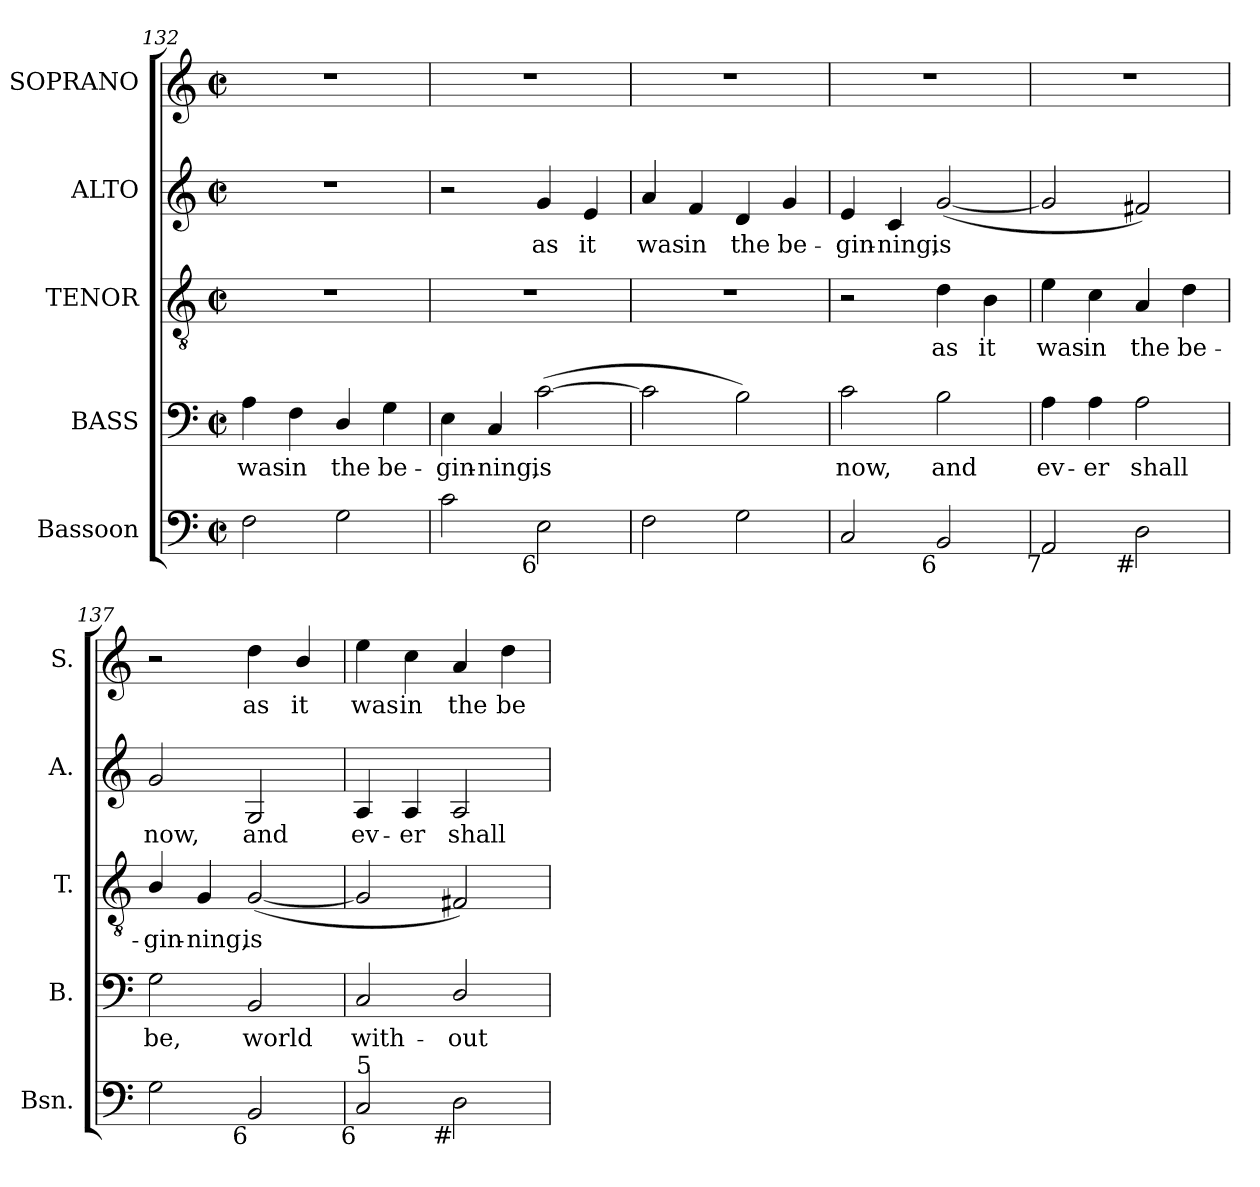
**kern	**kern	**text	**kern	**text	**kern	**text	**kern	**text
*part5	*part4	*part4	*part3	*part3	*part2	*part2	*part1	*part1
*staff5	*staff4	*staff4	*staff3	*staff3	*staff2	*staff2	*staff1	*staff1
*I"Bassoon	*I"BASS	*	*I"TENOR	*	*I"ALTO	*	*I"SOPRANO	*
*I'Bsn.	*I'B.	*	*I'T.	*	*I'A.	*	*I'S.	*
*clefF4	*clefF4	*	*clefGv2	*	*clefG2	*	*clefG2	*
*	*	*	*ITrd7c12	*	*	*	*	*
*k[]	*k[]	*	*k[]	*	*k[]	*	*k[]	*
*C:	*C:	*	*C:	*	*C:	*	*C:	*
*M2/2	*M2/2	*	*M2/2	*	*M2/2	*	*M2/2	*
*met(c|)	*met(c|)	*	*met(c|)	*	*met(c|)	*	*met(c|)	*
=132	=132	=132	=132	=132	=132	=132	=132	=132
!	!	!LO:LY:b:color=#000000	!	!	!	!	!	!
2Fi\	4Ai\	was	1r	.	1r	.	1r	.
!	!	!LO:LY:b:color=#000000	!	!	!	!	!	!
.	4Fi\	in	.	.	.	.	.	.
!	!	!LO:LY:b:color=#000000	!	!	!	!	!	!
2Gi\	4Di/	the	.	.	.	.	.	.
!	!	!LO:LY:b:color=#000000	!	!	!	!	!	!
.	4Gi\	be-	.	.	.	.	.	.
=133	=133	=133	=133	=133	=133	=133	=133	=133
!	!	!LO:LY:b:color=#000000	!	!	!	!	!	!
2ci\	4Ei\	-gin-	1r	.	2r	.	1r	.
!	!	!LO:LY:b:color=#000000	!	!	!	!	!	!
.	4Ci/	-ning,	.	.	.	.	.	.
!	!	!LO:LY:b:color=#000000	!	!	!	!	!	!
!LO:TX:b:rj:t=6	!	!	!	!	!	!	!	!
!	!	!	!	!	!	!LO:LY:b:color=#000000	!	!
2Ei\	([2ci\	is	.	.	4gi/	as	.	.
!	!	!	!	!	!	!LO:LY:b:color=#000000	!	!
.	.	.	.	.	4ei/	it	.	.
=134	=134	=134	=134	=134	=134	=134	=134	=134
!	!	!	!	!	!	!LO:LY:b:color=#000000	!	!
2Fi\	2ci\]	.	1r	.	4ai/	was	1r	.
!	!	!	!	!	!	!LO:LY:b:color=#000000	!	!
.	.	.	.	.	4fi/	in	.	.
!	!	!	!	!	!	!LO:LY:b:color=#000000	!	!
2Gi\	2Bi\)	.	.	.	4di/	the	.	.
!	!	!	!	!	!	!LO:LY:b:color=#000000	!	!
.	.	.	.	.	4gi/	be-	.	.
=135	=135	=135	=135	=135	=135	=135	=135	=135
!	!	!LO:LY:b:color=#000000	!	!	!	!	!	!
!	!	!	!	!	!	!LO:LY:b:color=#000000	!	!
2Ci/	2ci\	now,	2r	.	4ei/	-gin-	1r	.
!	!	!	!	!	!	!LO:LY:b:color=#000000	!	!
.	.	.	.	.	4ci/	-ning,	.	.
!	!	!LO:LY:b:color=#000000	!	!	!	!	!	!
!	!	!	!	!LO:LY:b:color=#000000	!	!	!	!
!LO:TX:b:rj:t=6	!	!	!	!	!	!	!	!
!	!	!	!	!	!	!LO:LY:b:color=#000000	!	!
2BBi/	2Bi\	and	4Di\	as	([2gi/	is	.	.
!	!	!	!	!LO:LY:b:color=#000000	!	!	!	!
.	.	.	4BBi\	it	.	.	.	.
!!LO:LB:g=z
=136	=136	=136	=136	=136	=136	=136	=136	=136
!	!	!LO:LY:b:color=#000000	!	!	!	!	!	!
!LO:TX:b:rj:t=7	!	!	!	!	!	!	!	!
!	!	!	!	!LO:LY:b:color=#000000	!	!	!	!
2AAi/	4Ai\	ev-	4Ei\	was	2gi/]	.	1r	.
!	!	!LO:LY:b:color=#000000	!	!	!	!	!	!
!	!	!	!	!LO:LY:b:color=#000000	!	!	!	!
.	4Ai\	-er	4Ci\	in	.	.	.	.
!	!	!LO:LY:b:color=#000000	!	!	!	!	!	!
!LO:TX:b:rj:t=#	!	!	!	!	!	!	!	!
!	!	!	!	!LO:LY:b:color=#000000	!	!	!	!
2Di\	2Ai\	shall	4AAi/	the	2f#Xi/)	.	.	.
!	!	!	!	!LO:LY:b:color=#000000	!	!	!	!
.	.	.	4Di\	be-	.	.	.	.
=137	=137	=137	=137	=137	=137	=137	=137	=137
!	!	!LO:LY:b:color=#000000	!	!	!	!	!	!
!	!	!	!	!LO:LY:b:color=#000000	!	!	!	!
!	!	!	!	!	!	!LO:LY:b:color=#000000	!	!
2Gi\	2Gi\	be,	4BBi/	-gin-	2gi/	now,	2r	.
!	!	!	!	!LO:LY:b:color=#000000	!	!	!	!
.	.	.	4GGi/	-ning,	.	.	.	.
!	!	!LO:LY:b:color=#000000	!	!	!	!	!	!
!	!	!	!	!LO:LY:b:color=#000000	!	!	!	!
!	!	!	!	!	!	!LO:LY:b:color=#000000	!	!
!LO:TX:b:rj:t=6	!	!	!	!	!	!	!	!
!	!	!	!	!	!	!	!	!LO:LY:b:color=#000000
2BBi/	2BBi/	world	([2GGi/	is	2Gi/	and	4ddi\	as
!	!	!	!	!	!	!	!	!LO:LY:b:color=#000000
.	.	.	.	.	.	.	4bi/	it
=138	=138	=138	=138	=138	=138	=138	=138	=138
!	!	!LO:LY:b:color=#000000	!	!	!	!	!	!
!	!	!	!	!	!	!LO:LY:b:color=#000000	!	!
!LO:TX:b:rj:t=6	!	!	!	!	!	!	!	!
!LO:TX:t=5	!	!	!	!	!	!	!	!
!	!	!	!	!	!	!	!	!LO:LY:b:color=#000000
2Ci/	2Ci/	with-	2GGi/]	.	4Ai/	ev-	4eei\	was
!	!	!	!	!	!	!LO:LY:b:color=#000000	!	!
!	!	!	!	!	!	!	!	!LO:LY:b:color=#000000
.	.	.	.	.	4Ai/	-er	4cci\	in
!	!	!LO:LY:b:color=#000000	!	!	!	!	!	!
!	!	!	!	!	!	!LO:LY:b:color=#000000	!	!
!LO:TX:b:rj:t=#	!	!	!	!	!	!	!	!
!	!	!	!	!	!	!	!	!LO:LY:b:color=#000000
2Di\	2Di/	-out	2FF#Xi/)	.	2Ai/	shall	4ai/	the
!	!	!	!	!	!	!	!	!LO:LY:b:color=#000000
.	.	.	.	.	.	.	4ddi\	be-
=	=	=	=	=	=	=	=	=
*-	*-	*-	*-	*-	*-	*-	*-	*-
